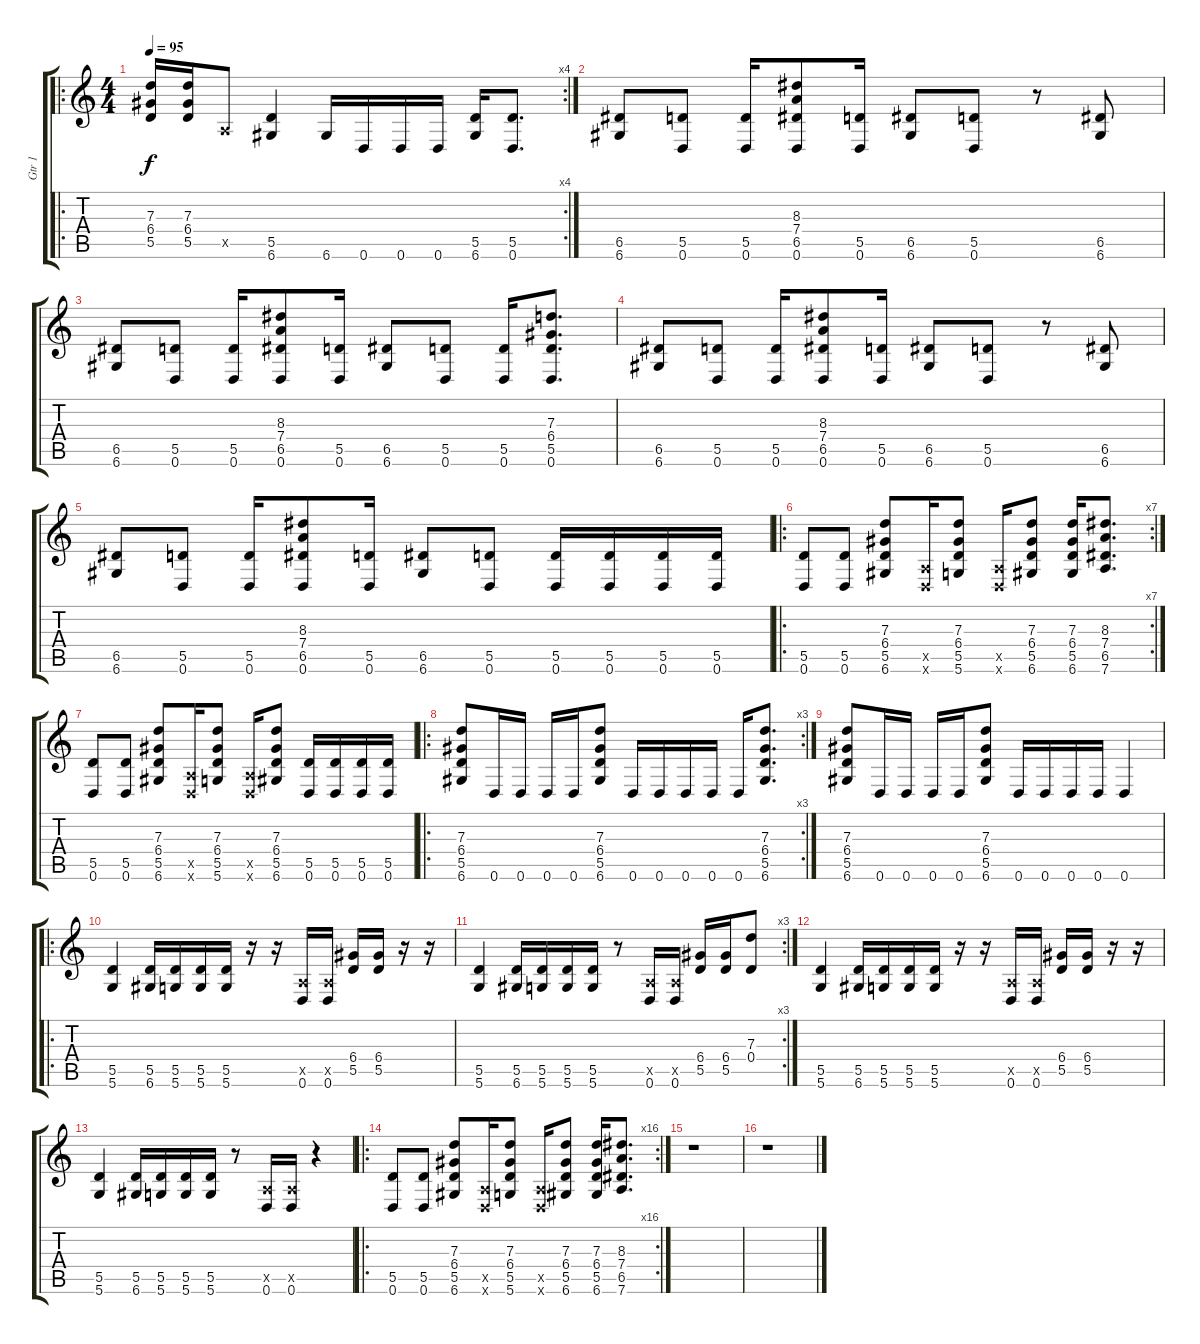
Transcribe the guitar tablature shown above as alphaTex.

\track ("Gtr 1" "Gtr 1") {instrument distortionguitar}
\staff {score tabs}
\tuning (E4 B3 G3 D3 A2 D2) {hide}
\ro
\rc 4
\ts (4 4)
\tempo 95
\clef g2
\ks c
(7.3 6.4 5.5).16{dy f} (7.3 6.4 5.5).16 0.5{x}.8 (5.5 6.6).4 6.6.16 0.6.16 0.6.16 0.6.16 (5.5 6.6).16 (5.5 0.6).8{d} |
(6.5 6.6).8 (5.5 0.6).8 (5.5 0.6).16 (8.3 7.4 6.5 0.6).8 (5.5 0.6).16 (6.5 6.6).8 (5.5 0.6).8 r.8 (6.5 6.6).8 |
(6.5 6.6).8 (5.5 0.6).8 (5.5 0.6).16 (8.3 7.4 6.5 0.6).8 (5.5 0.6).16 (6.5 6.6).8 (5.5 0.6).8 (5.5 0.6).16 (7.3 6.4 5.5 0.6).8{d} |
(6.5 6.6).8 (5.5 0.6).8 (5.5 0.6).16 (8.3 7.4 6.5 0.6).8 (5.5 0.6).16 (6.5 6.6).8 (5.5 0.6).8 r.8 (6.5 6.6).8 |
(6.5 6.6).8 (5.5 0.6).8 (5.5 0.6).16 (8.3 7.4 6.5 0.6).8 (5.5 0.6).16 (6.5 6.6).8 (5.5 0.6).8 (5.5 0.6).16 (5.5 0.6).16 (5.5 0.6).16 (5.5 0.6).16 |
\ro
\rc 7
(5.5 0.6).8 (5.5 0.6).8 (7.3 6.4 5.5 6.6).8 (0.5{x} 0.6{x}).16 (7.3 6.4 5.5 5.6).8 (0.5{x} 0.6{x}).16 (7.3 6.4 5.5 6.6).8 (7.3 6.4 5.5 6.6).16 (8.3 7.4 6.5 7.6).8{d} |
(5.5 0.6).8 (5.5 0.6).8 (7.3 6.4 5.5 6.6).8 (0.5{x} 0.6{x}).16 (7.3 6.4 5.5 5.6).8 (0.5{x} 0.6{x}).16 (7.3 6.4 5.5 6.6).8 (5.5 0.6).16 (5.5 0.6).16 (5.5 0.6).16 (5.5 0.6).16 |
\ro
\rc 3
(7.3 6.4 5.5 6.6).8 0.6.16 0.6.16 0.6.16 0.6.16 (7.3 6.4 5.5 6.6).8 0.6.16 0.6.16 0.6.16 0.6.16 0.6.16 (7.3 6.4 5.5 6.6).8{d} |
(7.3 6.4 5.5 6.6).8 0.6.16 0.6.16 0.6.16 0.6.16 (7.3 6.4 5.5 6.6).8 0.6.16 0.6.16 0.6.16 0.6.16 0.6.4 |
\ro
(5.5 5.6).4 (5.5 6.6).16 (5.5 5.6).16 (5.5 5.6).16 (5.5 5.6).16 r.16 r.16 (0.5{x} 0.6).16 (0.5{x} 0.6).16 (6.4 5.5).16 (6.4 5.5).16 r.16 r.16 |
\rc 3
(5.5 5.6).4 (5.5 6.6).16 (5.5 5.6).16 (5.5 5.6).16 (5.5 5.6).16 r.8 (0.5{x} 0.6).16 (0.5{x} 0.6).16 (6.4 5.5).16 (6.4 5.5).16 (7.3 0.4).8 |
(5.5 5.6).4 (5.5 6.6).16 (5.5 5.6).16 (5.5 5.6).16 (5.5 5.6).16 r.16 r.16 (0.5{x} 0.6).16 (0.5{x} 0.6).16 (6.4 5.5).16 (6.4 5.5).16 r.16 r.16 |
(5.5 5.6).4 (5.5 6.6).16 (5.5 5.6).16 (5.5 5.6).16 (5.5 5.6).16 r.8 (0.5{x} 0.6).16 (0.5{x} 0.6).16 r.4 |
\ro
\rc 16
(5.5 0.6).8 (5.5 0.6).8 (7.3 6.4 5.5 6.6).8 (0.5{x} 0.6{x}).16 (7.3 6.4 5.5 5.6).8 (0.5{x} 0.6{x}).16 (7.3 6.4 5.5 6.6).8 (7.3 6.4 5.5 6.6).16 (8.3 7.4 6.5 7.6).8{d} |
r.1 |
r.1
